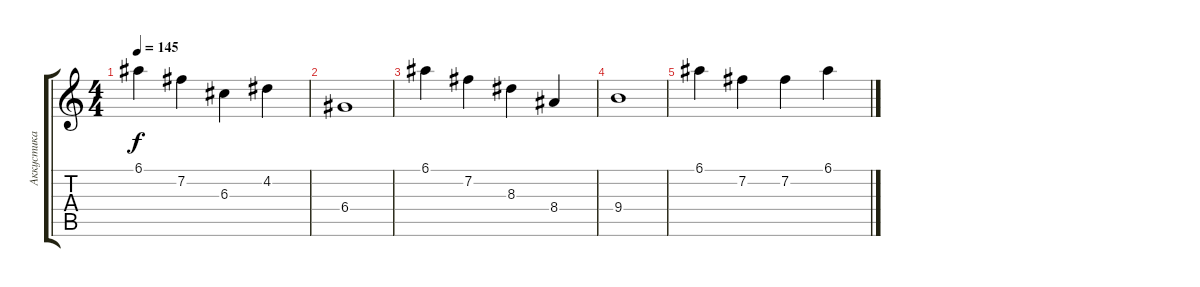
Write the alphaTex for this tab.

\track ("Аккустика" "Аккустика") {instrument acousticguitarnylon}
\staff {score tabs}
\tuning (E4 B3 G3 D3 A2 E2) {hide}
\ts (4 4)
\tempo 145
\clef g2
\ks c
6.1.4{dy f} 7.2.4 6.3.4 4.2.4 |
6.4.1 |
6.1.4 7.2.4 8.3.4 8.4.4 |
9.4.1 |
6.1.4 7.2.4 7.2.4 6.1.4
